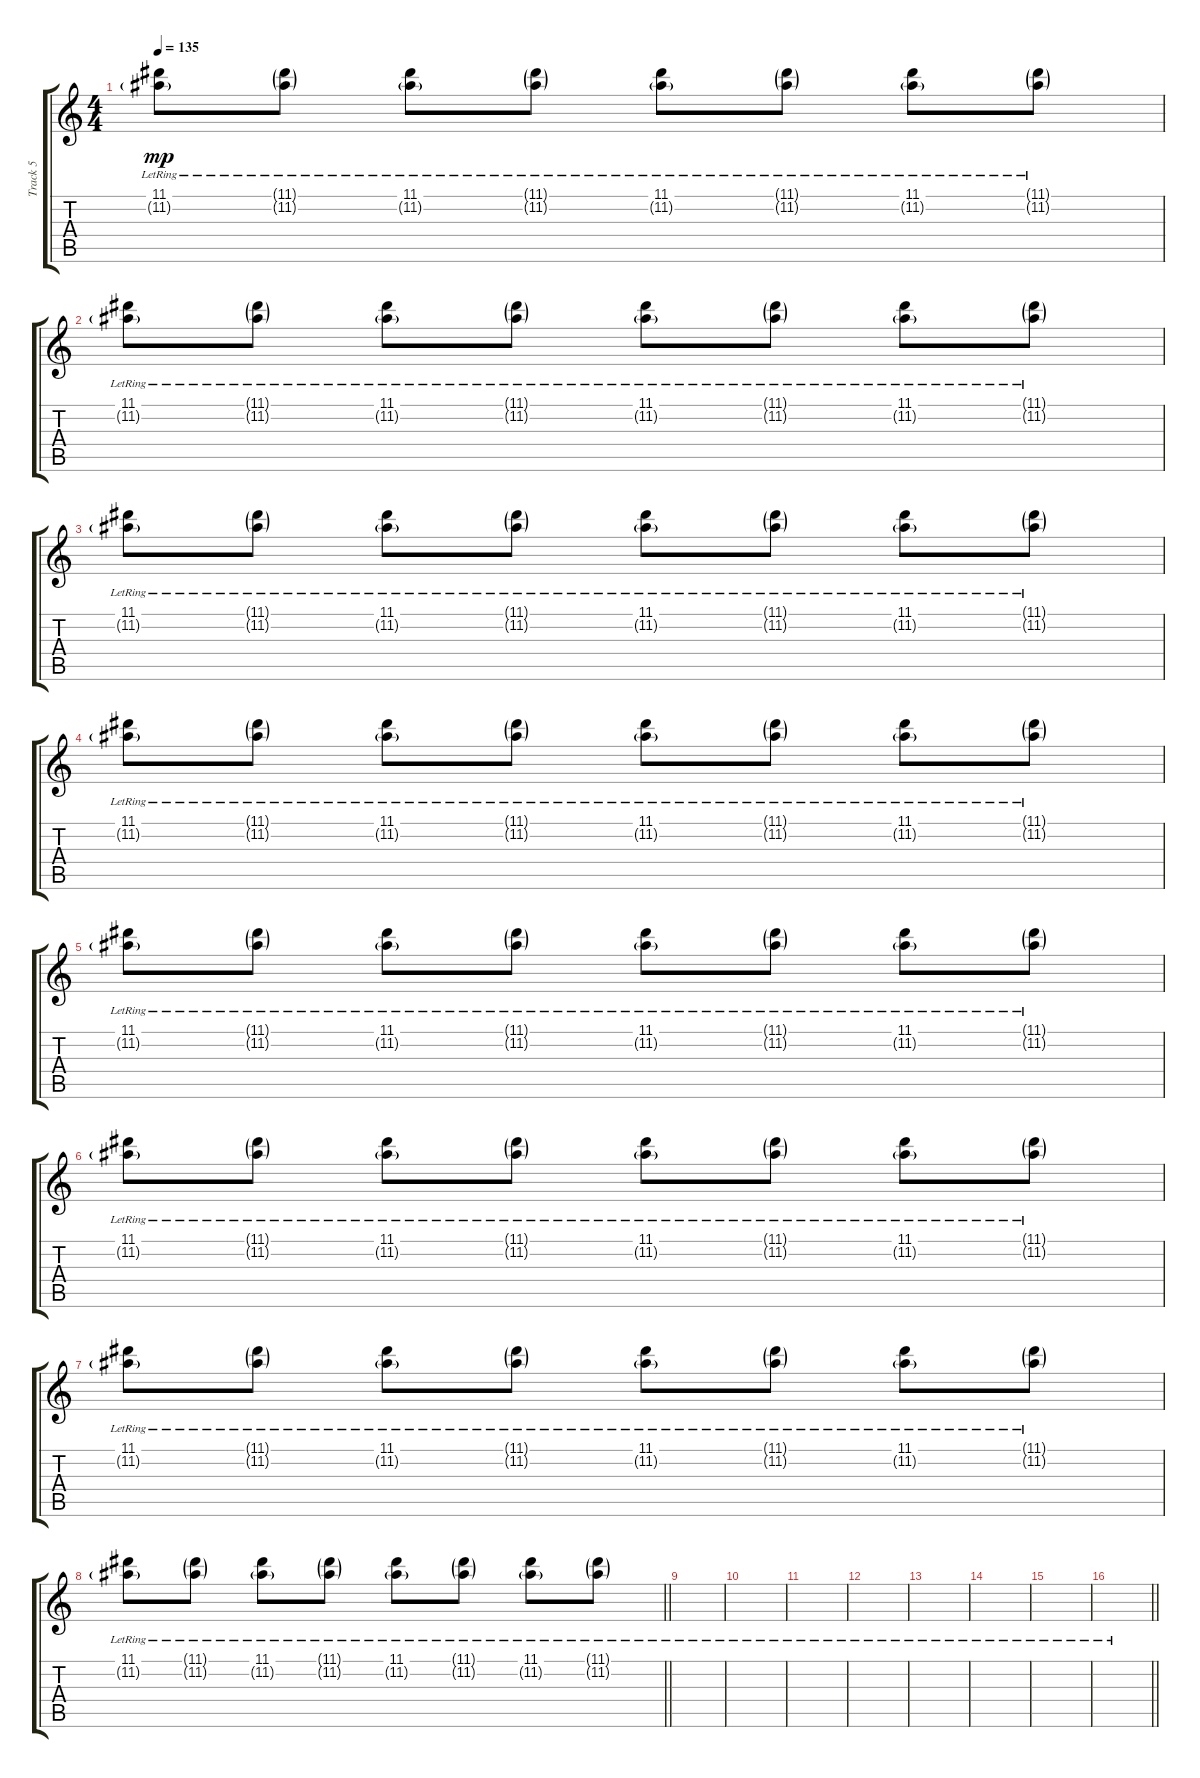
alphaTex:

\track ("Track 5" "Track 5") {instrument guitarharmonics}
\staff {score tabs}
\tuning (E4 B3 G3 D3 A2 E2) {hide}
\ts (4 4)
\section ("" "")
\tempo 135
\clef g2
\ks c
(11.1{lr} 11.2{g lr}).8{dy mp} (11.1{g lr} 11.2{g lr}).8 (11.1{lr} 11.2{g}).8 (11.1{g lr} 11.2{g lr}).8 (11.1{lr} 11.2{g lr}).8 (11.1{g lr} 11.2{g}).8 (11.1{lr} 11.2{g lr}).8 (11.1{g lr} 11.2{g lr}).8 |
(11.1{lr} 11.2{g lr}).8 (11.1{g lr} 11.2{g lr}).8 (11.1{lr} 11.2{g}).8 (11.1{g lr} 11.2{g lr}).8 (11.1{lr} 11.2{g lr}).8 (11.1{g lr} 11.2{g}).8 (11.1{lr} 11.2{g lr}).8 (11.1{g lr} 11.2{g lr}).8 |
(11.1{lr} 11.2{g lr}).8 (11.1{g lr} 11.2{g lr}).8 (11.1{lr} 11.2{g}).8 (11.1{g lr} 11.2{g lr}).8 (11.1{lr} 11.2{g lr}).8 (11.1{g lr} 11.2{g}).8 (11.1{lr} 11.2{g lr}).8 (11.1{g lr} 11.2{g lr}).8 |
(11.1{lr} 11.2{g lr}).8 (11.1{g lr} 11.2{g lr}).8 (11.1{lr} 11.2{g}).8 (11.1{g lr} 11.2{g lr}).8 (11.1{lr} 11.2{g lr}).8 (11.1{g lr} 11.2{g}).8 (11.1{lr} 11.2{g lr}).8 (11.1{g lr} 11.2{g lr}).8 |
(11.1{lr} 11.2{g lr}).8 (11.1{g lr} 11.2{g lr}).8 (11.1{lr} 11.2{g}).8 (11.1{g lr} 11.2{g lr}).8 (11.1{lr} 11.2{g lr}).8 (11.1{g lr} 11.2{g}).8 (11.1{lr} 11.2{g lr}).8 (11.1{g lr} 11.2{g lr}).8 |
(11.1{lr} 11.2{g lr}).8 (11.1{g lr} 11.2{g lr}).8 (11.1{lr} 11.2{g}).8 (11.1{g lr} 11.2{g lr}).8 (11.1{lr} 11.2{g lr}).8 (11.1{g lr} 11.2{g}).8 (11.1{lr} 11.2{g lr}).8 (11.1{g lr} 11.2{g lr}).8 |
(11.1{lr} 11.2{g lr}).8 (11.1{g lr} 11.2{g lr}).8 (11.1{lr} 11.2{g}).8 (11.1{g lr} 11.2{g lr}).8 (11.1{lr} 11.2{g lr}).8 (11.1{g lr} 11.2{g}).8 (11.1{lr} 11.2{g lr}).8 (11.1{g lr} 11.2{g lr}).8 |
\barLineRight lightlight
(11.1{lr} 11.2{g lr}).8 (11.1{g lr} 11.2{g lr}).8 (11.1{lr} 11.2{g}).8 (11.1{g lr} 11.2{g lr}).8 (11.1{lr} 11.2{g lr}).8 (11.1{g lr} 11.2{g}).8 (11.1{lr} 11.2{g lr}).8 (11.1{g lr} 11.2{g lr}).8 |
\section ("" "")
|
|
|
|
|
|
|
\barLineRight lightlight
